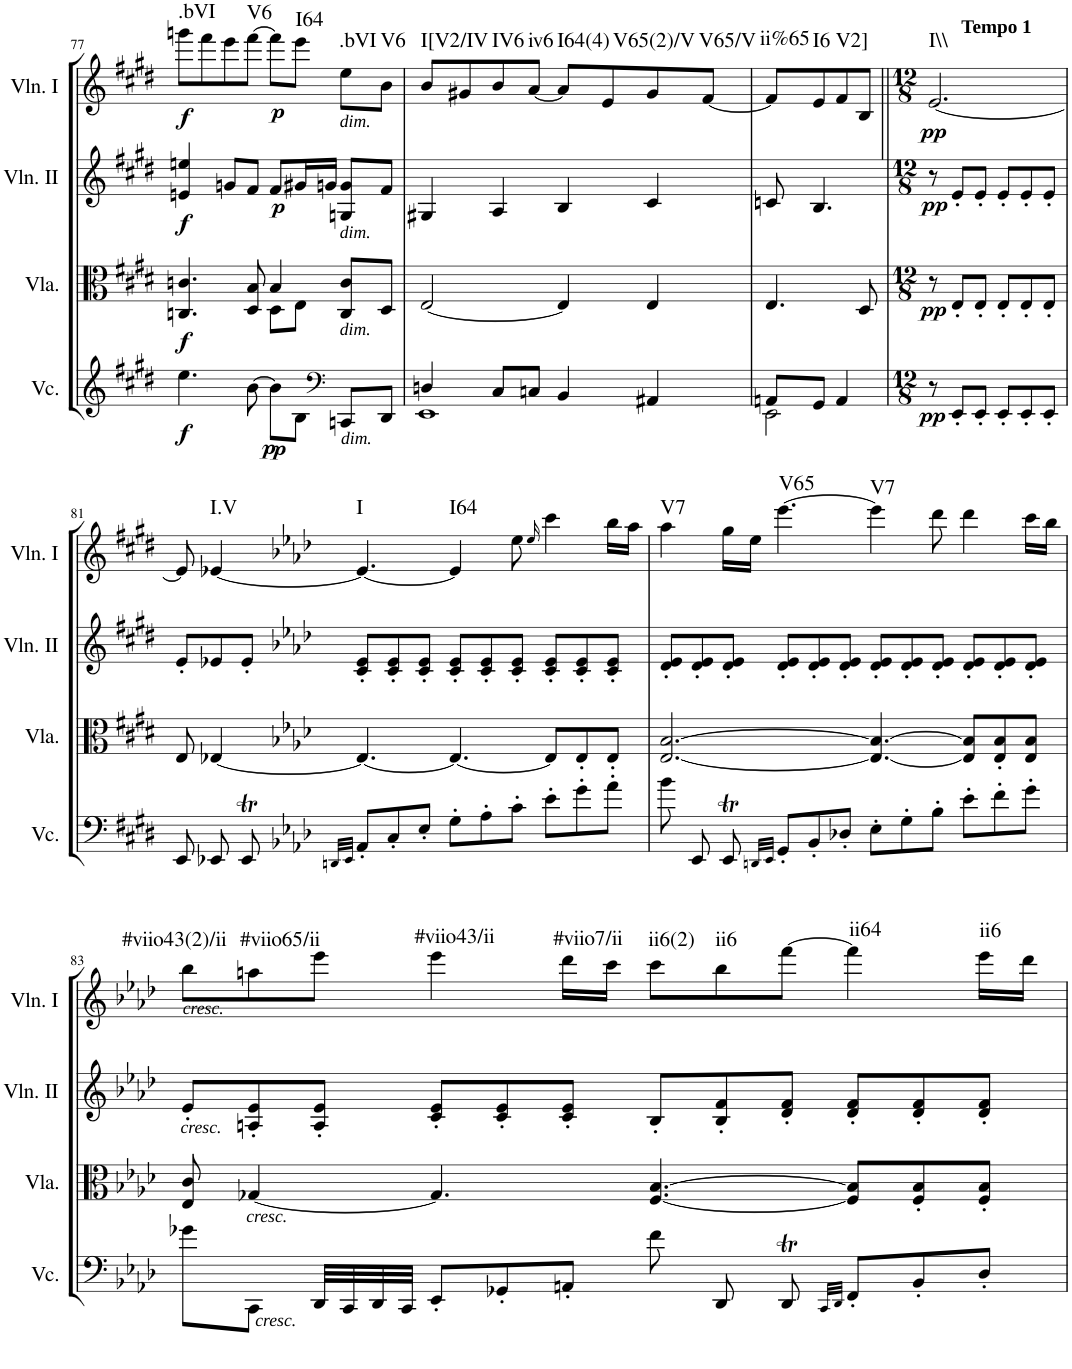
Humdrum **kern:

**kern	**dynam	**kern	**dynam	**kern	**dynam	**kern	**dynam	**harte
*part4	*part4	*part3	*part3	*part2	*part2	*part1	*part1	*part1
*staff4	*staff4	*staff3	*staff3	*staff2	*staff2	*staff1	*staff1	*
*I"Violoncello	*	*I"Viola	*	*I"Violin II	*	*I"Violin I	*	*
*I'Vc.	*	*I'Vla.	*	*I'Vln. II	*	*I'Vln. I	*	*
!!LO:PB:g=z
*clefG2	*	*clefC3	*	*clefG2	*	*clefG2	*	*
*k[f#c#g#d#]	*	*k[f#c#g#d#]	*	*k[f#c#g#d#]	*	*k[f#c#g#d#]	*	*
*E:	*	*E:	*	*E:	*	*E:	*	*
*M2/2	*	*M2/2	*	*M2/2	*	*M2/2	*	*
*met(c|)	*	*met(c|)	*	*met(c|)	*	*met(c|)	*	*
=77	=77	=77	=77	=77	=77	=77	=77	=77
*	*	*^	*	*	*	*	*	*
!	!LO:DY:b	!	!	!LO:DY:b	!	!LO:DY:b	!	!LO:DY:b	!LO:H:kt=.bVI
4.ee\	f	4.Cn/ 4.cn/	2ryy	f	4en/ 4een/	f	8gggn\L	f	N
.	.	.	.	.	.	.	8fff#\	.	.
.	.	.	.	.	8gn/L	.	8eee\	.	.
!	!	!	!	!	!	!	!	!	!LO:H:kt=V6
[8b\	.	8D#/ 8B/	.	.	8f#/J	.	[8fff#\J	.	N
!	!LO:DY:b	!	!	!	!	!	!	!	!
!	!LO:DY:n=1:b	!	!	!	!	!LO:DY:b	!	!LO:DY:b	!
8b\L]	p p	4B/	8D#\L	.	8f#/L	p	8fff#\L]	p	.
!	!	!	!	!	!	!	!	!	!LO:H:kt=I64
8B\J	.	.	8E\J	.	16g#X/L	.	8eee\J	.	N
*clefF4	*	*	*	*	*	*	*	*	*
.	.	.	.	.	16gn/JJ	.	.	.	.
!	!	!	!	!	!	!	!LO:TX:b:i:t=dim.	!	!
!	!	!LO:TX:a:i:t=dim.	!	!	!	!	!	!	!
!LO:TX:b:i:t=dim.	!	!	!	!	!	!	!	!	!
!LO:TX:a:i:t=dim.	!	!	!	!	!	!	!	!	!LO:H:kt=.bVI
8CCn/L	.	8C/ 8c/L	4ryy	.	8Gn/ 8g/L	.	8ee\L	.	N
!	!	!	!	!	!	!	!	!	!LO:H:kt=V6
8DD#/J	.	8D#/J	.	.	8f#/J	.	8b\J	.	N
*	*	*v	*v	*	*	*	*	*	*
=78	=78	=78	=78	=78	=78	=78	=78	=78
*^	*	*	*	*	*	*	*	*
!	!	!	!	!	!	!	!	!	!LO:H:kt=I[V2/IV
4Dn/	1EE	.	[2E/	.	4G#X/	.	8b/L	.	N
.	.	.	.	.	.	.	8g#X/	.	.
!	!	!	!	!	!	!	!	!	!LO:H:kt=IV6
8C#/L	.	.	.	.	4A/	.	8b/	.	N
!	!	!	!	!	!	!	!	!	!LO:H:kt=iv6
8Cn/J	.	.	.	.	.	.	[8a/J	.	N
!	!	!	!	!	!	!	!	!	!LO:H:kt=I64(4)
4BB/	.	.	4E/]	.	4B/	.	8a/L]	.	N
.	.	.	.	.	.	.	8e/	.	.
!	!	!	!	!	!	!	!	!	!LO:H:kt=V65(2)/V
4AA#X/	.	.	4E/	.	4c#/	.	8g#/	.	N
!	!	!	!	!	!	!	!	!	!LO:H:kt=V65/V
.	.	.	.	.	.	.	[8f#/J	.	N
=79	=79	=79	=79	=79	=79	=79	=79	=79	=79
!	!	!	!	!	!	!	!	!	!LO:H:kt=ii%65
8AAn/L	2EE\	.	4.E/	.	8cn/	.	8f#/L]	.	N
!	!	!	!	!	!	!	!	!	!LO:H:kt=I6
8GG#/J	.	.	.	.	4.B/	.	8e/	.	N
!	!	!	!	!	!	!	!	!	!LO:H:kt=V2]
4AA/	.	.	.	.	.	.	8f#/	.	N
.	.	.	8D#/	.	.	.	8B/J	.	.
*v	*v	*	*	*	*	*	*	*	*
=80||	=80||	=80||	=80||	=80||	=80||	=80||	=80||	=80||
*M12/8	*	*M12/8	*	*M12/8	*	*M12/8	*	*
!	!	!	!	!	!	!LO:TX:a:B:t=Tempo 1	!	!
!	!LO:DY:b	!	!LO:DY:b	!	!LO:DY:b	!	!LO:DY:b	!LO:H:kt=I\\
8r	pp	8r	pp	8r	pp	[2.e/	pp	N
8EE'/L	.	8E'/L	.	8e'/L	.	.	.	.
8EE'/J	.	8E'/J	.	8e'/J	.	.	.	.
8EE'/L	.	8E'/L	.	8e'/L	.	.	.	.
8EE'/	.	8E'/	.	8e'/	.	.	.	.
8EE'/J	.	8E'/J	.	8e'/J	.	.	.	.
!!LO:LB:g=z
=81	=81	=81	=81	=81	=81	=81	=81	=81
8EE/	.	8E/	.	8e'/L	.	8e/]	.	.
!	!	!	!	!	!	!	!	!LO:H:kt=I.V
8EE-X/	.	[4E-X/	.	8e-X/	.	[4e-X/	.	N
8EE-T/	.	.	.	8e-'/J	.	.	.	.
32qDDn/LLL	.	.	.	.	.	.	.	.
32qEE-/JJJ	.	.	.	.	.	.	.	.
!	!	!	!	!	!	!	!	!LO:H:kt=I
8AA-'/L	.	4.E-/_	.	8c/' 8e-/'L	.	4.e-/_	.	N
8C'/	.	.	.	8c/' 8e-/'	.	.	.	.
8E-'/J	.	.	.	8c/' 8e-/'J	.	.	.	.
!	!	!	!	!	!	!	!	!LO:H:kt=I64
8G'\L	.	4.E-/_	.	8c/' 8e-/'L	.	4e-/]	.	N
8A-'\	.	.	.	8c/' 8e-/'	.	.	.	.
8c'\J	.	.	.	8c/' 8e-/'J	.	8ee-\	.	.
.	.	.	.	.	.	16qee-/	.	.
8e-'\L	.	8E-/L]	.	8c/' 8e-/'L	.	4ccc\	.	.
8g'\	.	8E-'/	.	8c/' 8e-/'	.	.	.	.
8a-'\J	.	8E-'/J	.	8c/' 8e-/'J	.	16bb-\LL	.	.
.	.	.	.	.	.	16aa-\JJ	.	.
=82	=82	=82	=82	=82	=82	=82	=82	=82
!	!	!	!	!	!	!	!	!LO:H:kt=V7
8b-\	.	[2.E-/ [2.B-/	.	8d-/' 8e-/'L	.	4aa-\	.	N
8EE-/	.	.	.	8d-/' 8e-/'	.	.	.	.
8EE-T/	.	.	.	8d-/' 8e-/'J	.	16gg\LL	.	.
.	.	.	.	.	.	16ee-\JJ	.	.
32qDDn/LLL	.	.	.	.	.	.	.	.
32qEE-/JJJ	.	.	.	.	.	.	.	.
!	!	!	!	!	!	!	!	!LO:H:kt=V65
8GG'/L	.	.	.	8d-/' 8e-/'L	.	[4.eee-\	.	N
8BB-'/	.	.	.	8d-/' 8e-/'	.	.	.	.
8D-X'/J	.	.	.	8d-/' 8e-/'J	.	.	.	.
!	!	!	!	!	!	!	!	!LO:H:kt=V7
8E-'\L	.	4.E-/_ 4.B-/_	.	8d-/' 8e-/'L	.	4eee-\]	.	N
8G'\	.	.	.	8d-/' 8e-/'	.	.	.	.
8B-'\J	.	.	.	8d-/' 8e-/'J	.	8ddd-\	.	.
8e-'\L	.	8E-/] 8B-/]L	.	8d-/' 8e-/'L	.	4ddd-\	.	.
8f'\	.	8E-/' 8B-/'	.	8d-/' 8e-/'	.	.	.	.
8g'\J	.	8E-/ 8B-/J	.	8d-/' 8e-/'J	.	16ccc\LL	.	.
.	.	.	.	.	.	16bb-\JJ	.	.
!!LO:LB:g=z
=83	=83	=83	=83	=83	=83	=83	=83	=83
!	!	!	!	!	!	!LO:TX:a:i:t=cresc.	!	!
!	!	!	!	!LO:TX:b:i:t=cresc.	!	!	!	!LO:H:kt=#viio43(2)/ii
8g-X\L	.	8E-/ 8c/	.	8e-'/L	.	8bb-\L	.	N
!	!	!LO:TX:b:i:t=cresc.	!	!	!	!	!	!
!LO:TX:b:i:t=cresc.	!	!	!	!	!	!	!	!LO:H:kt=#viio65/ii
8CC\J	.	[4G-X/	.	8An/' 8e-/'	.	8aan\	.	N
32DD-/LLL	.	.	.	8A/' 8e-/'J	.	8eee-\J	.	.
32CC/	.	.	.	.	.	.	.	.
32DD-/	.	.	.	.	.	.	.	.
32CC/JJJ	.	.	.	.	.	.	.	.
!	!	!	!	!	!	!	!	!LO:H:kt=#viio43/ii
8EE-'/L	.	4.G-/]	.	8c/' 8e-/'L	.	4eee-\	.	N
8GG-X'/	.	.	.	8c/' 8e-/'	.	.	.	.
!	!	!	!	!	!	!	!	!LO:H:kt=#viio7/ii
8AAn'/J	.	.	.	8c/' 8e-/'J	.	16ddd-\LL	.	N
.	.	.	.	.	.	16ccc\JJ	.	.
!	!	!	!	!	!	!	!	!LO:H:kt=ii6(2)
8f\	.	[4.F/ [4.B-/	.	8B-'/L	.	8ccc\L	.	N
!	!	!	!	!	!	!	!	!LO:H:kt=ii6
8DD-/	.	.	.	8B-/' 8f/'	.	8bb-\	.	N
8DD-T/	.	.	.	8d-/' 8f/'J	.	[8fff\J	.	.
32qCC/LLL	.	.	.	.	.	.	.	.
32qDD-/JJJ	.	.	.	.	.	.	.	.
!	!	!	!	!	!	!	!	!LO:H:kt=ii64
8FF'/L	.	8F/] 8B-/]L	.	8d-/' 8f/'L	.	4fff\]	.	N
8BB-'/	.	8F/' 8B-/'	.	8d-/' 8f/'	.	.	.	.
!	!	!	!	!	!	!	!	!LO:H:kt=ii6
8D-'/J	.	8F/' 8B-/'J	.	8d-/' 8f/'J	.	16eee-\LL	.	N
.	.	.	.	.	.	16ddd-\JJ	.	.
=	=	=	=	=	=	=	=	=
*-	*-	*-	*-	*-	*-	*-	*-	*-
